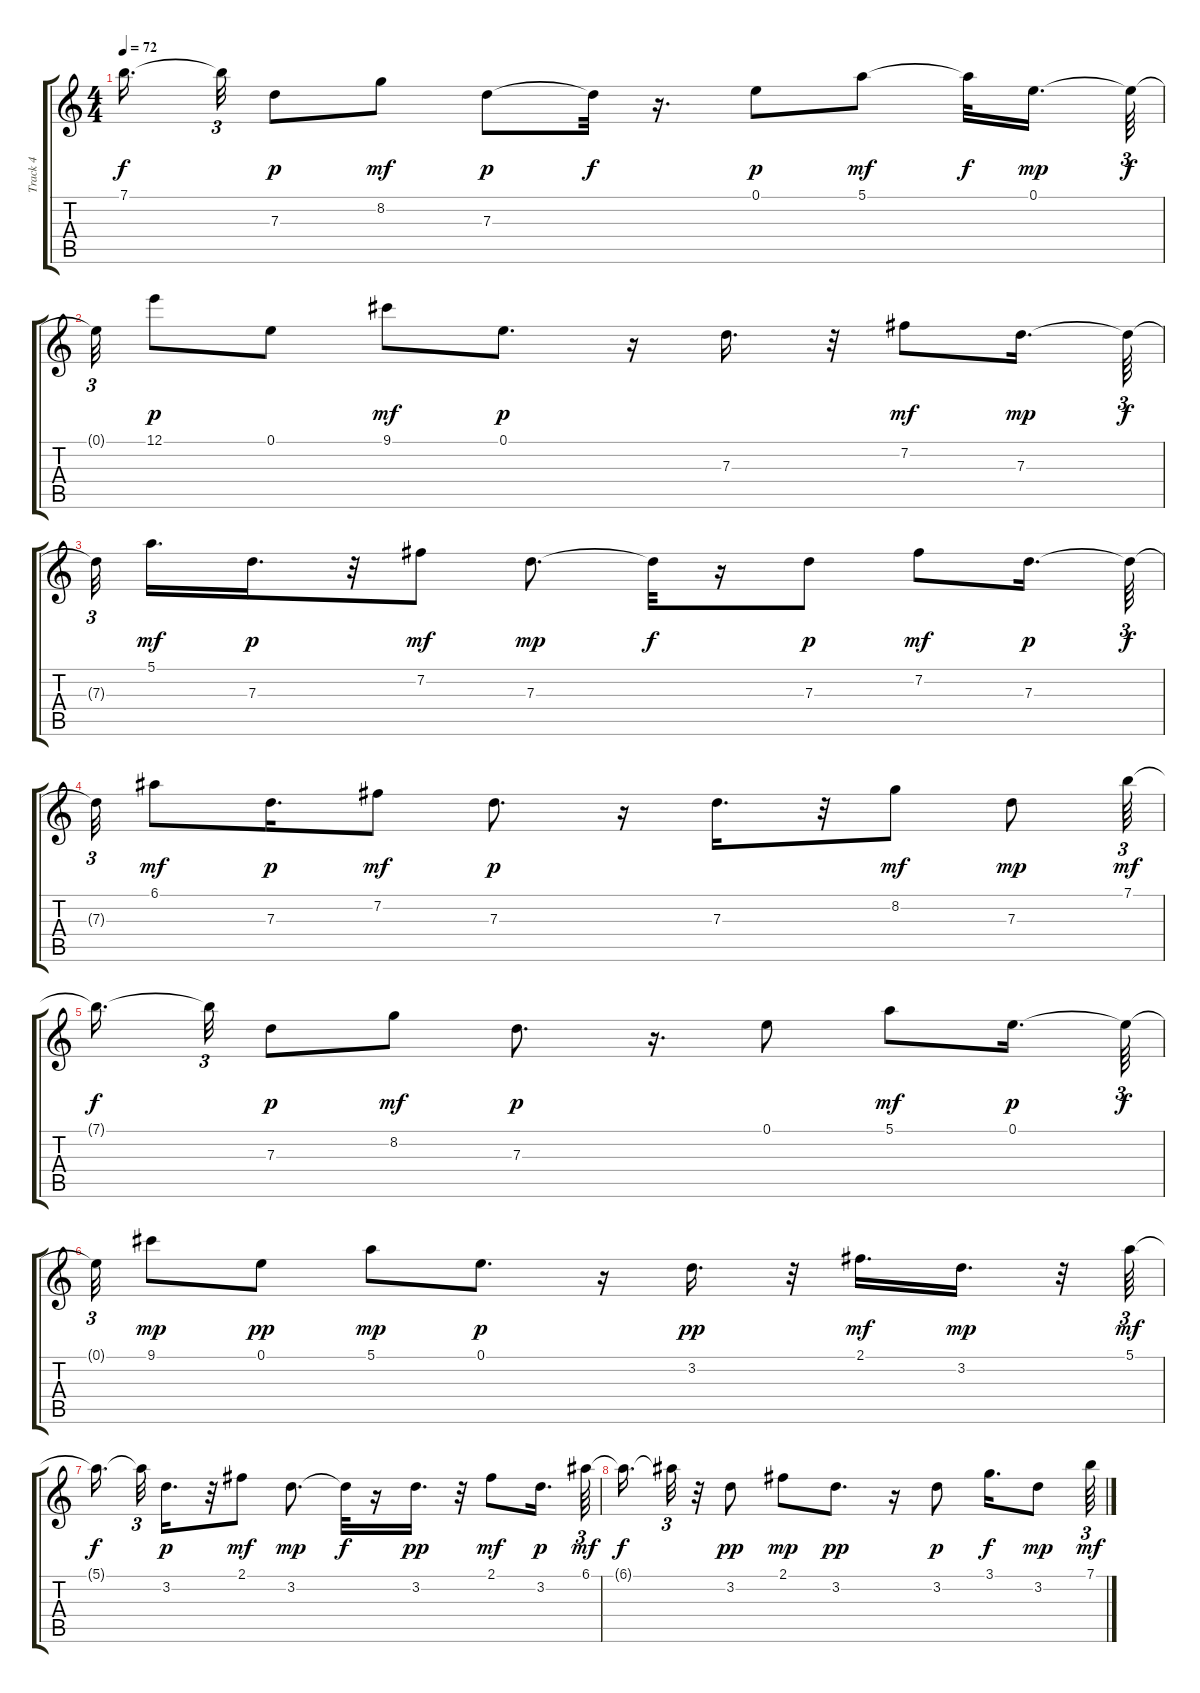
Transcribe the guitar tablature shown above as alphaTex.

\track ("Track 4" "Track 4") {instrument electricguitarclean}
\staff {score tabs}
\tuning (E4 B3 G3 D3 A2 E2) {hide}
\ts (4 4)
\tempo 72
\clef g2
\ks c
7.1{t}.16{d dy f} 7.1{t}.32{tu (3 2)} 7.3.8{dy p} 8.2.8{dy mf} 7.3.8{dy p} 7.3{t}.32{dy f} r.16{d} 0.1.8{dy p} 5.1.8{dy mf} 5.1{t}.32{dy f} 0.1.16{d dy mp} 0.1{t}.64{tu (3 2) dy f} |
0.1{t}.32{tu (3 2)} 12.1.8{dy p} 0.1.8 9.1.8{dy mf} 0.1.8{d dy p} r.16 7.3.16{d} r.32 7.2.8{dy mf} 7.3.16{d dy mp} 7.3{t}.64{tu (3 2) dy f} |
7.3{t}.32{tu (3 2)} 5.1.16{d dy mf} 7.3.16{d dy p} r.32 7.2.8{dy mf} 7.3.8{d dy mp} 7.3{t}.32{dy f} r.16 7.3.8{dy p} 7.2.8{dy mf} 7.3.16{d dy p} 7.3{t}.64{tu (3 2) dy f} |
7.3{t}.32{tu (3 2)} 6.1.8{dy mf} 7.3.16{d dy p} 7.2.8{dy mf} 7.3.8{d dy p} r.16 7.3.16{d} r.32 8.2.8{dy mf} 7.3.8{dy mp} 7.1.64{tu (3 2) dy mf} |
7.1{t}.16{d dy f} 7.1{t}.32{tu (3 2)} 7.3.8{dy p} 8.2.8{dy mf} 7.3.8{d dy p} r.16{d} 0.1.8 5.1.8{dy mf} 0.1.16{d dy p} 0.1{t}.64{tu (3 2) dy f} |
0.1{t}.32{tu (3 2)} 9.1.8{dy mp} 0.1.8{dy pp} 5.1.8{dy mp} 0.1.8{d dy p} r.16 3.2.16{d dy pp} r.32 2.1.16{d dy mf} 3.2.16{d dy mp} r.32 5.1.64{tu (3 2) dy mf} |
5.1{t}.16{d dy f} 5.1{t}.32{tu (3 2)} 3.2.16{d dy p} r.32 2.1.8{dy mf} 3.2.8{d dy mp} 3.2{t}.32{dy f} r.16 3.2.16{d dy pp} r.32 2.1.8{dy mf} 3.2.16{d dy p} 6.1.64{tu (3 2) dy mf} |
6.1{t}.16{d dy f} 6.1{t}.32{tu (3 2)} r.32 3.2.8{dy pp} 2.1.8{dy mp} 3.2.8{d dy pp} r.16 3.2.8{dy p} 3.1.16{d dy f} 3.2.8{dy mp} 7.1.64{tu (3 2) dy mf}
